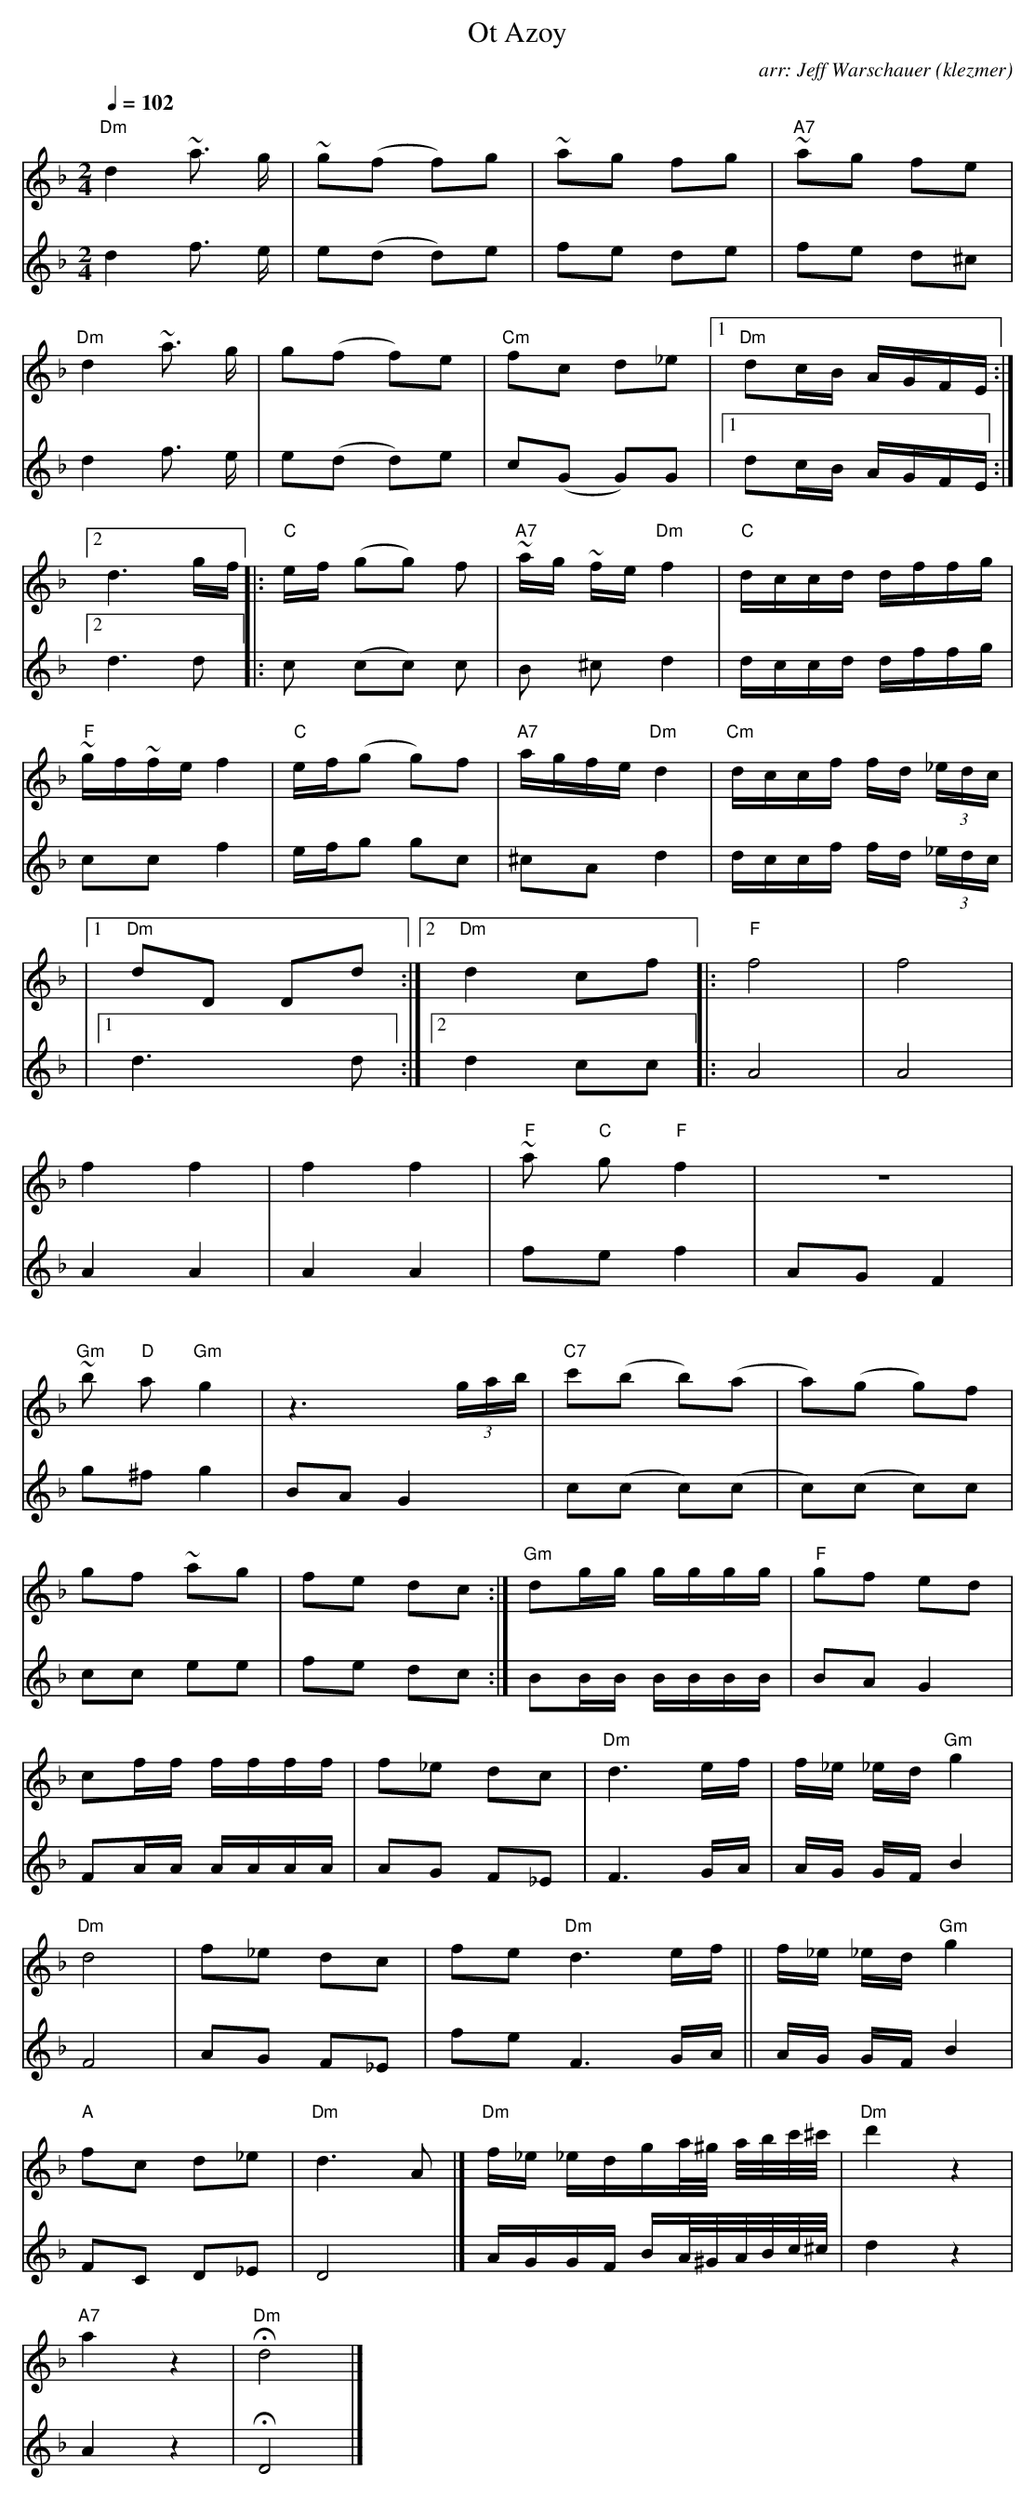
X:1
T:Ot Azoy
O:klezmer
C:arr: Jeff Warschauer
M:2/4
L:1/8
Q:1/4=102
K:Dm
V:1
"Dm" d2 ~a3/2 g/|~g(f f)g |~ag fg |"A7" ~ag fe |
"Dm" d2 ~a3/2 g/|g(f f)e |"Cm" fc d_e |1 "Dm" dc/B/ A/G/F/E/ :|2
d3 g/f/|| |:"C" e/f/ (gg) f|"A7" ~a/g/ ~f/e/"Dm" f2 |"C" d/c/c/d/ d/f/f/g/ |
"F" ~g/f/~f/e/ f2 |"C" e/f/(g g)f |"A7" a/g/f/e/ "Dm" d2 |"Cm" d/c/c/f/ f/d/ (3_e/d/c/ |
|1 "Dm" dD Dd :|2 "Dm" d2 cf ||  |:"F" f4 |f4 |
f2 f2 |f2 f2 |"F" ~a"C" g "F" f2 |z4 |
"Gm" ~b"D" a "Gm" g2 |z3  (3g/a/b/  |"C7" c'(b b)(a |a)(g g)f |
gf ~ag |fe dc  :|"Gm" dg/g/ g/g/g/g/ |"F" gf ed |
cf/f/ f/f/f/f/ |f_e dc |"Dm" d3 e/f/|f/_e/ _e/d/"Gm" g2 |
"Dm" d4 |f_e dc |fine"Dm" d3 e/f/||f/_e/ _e/d/"Gm" g2 |
"A" fc d_e |"Dm" d3 A |] "Dm" f/_e/ _e/d/g/a/4^g/4 a/4b/4c'/4^c'/4|"Dm" d'2 z2 |
"A7" a2 z2 |"Dm" Hd4 |]
V:2          %2e stem
d2 f3/2 e/|e(d d)e |fe de |fe d^c |
d2 f3/2 e/|e(d d)e |c(G G)G |1 dc/B/ A/G/F/E/ :|2
d3 d|| |:c (cc) c|B ^cd2 |d/c/c/d/ d/f/f/g/ |
cc f2 |e/f/g gc |^cA d2 |d/c/c/f/ f/d/ (3_e/d/c/ |
|1 d3 d:|2 d2 cc || |:A4 |A4 |
A2 A2 |A2 A2 |fe f2 |AG F2 |
g^f g2 |BA G2 |c(c c)(c |c)(c c)c |
cc ee |fe dc :|BB/B/ B/B/B/B/ |BA G2 |
FA/A/ A/A/A/A/ |AG F_E |F3 G/A/|A/G/ G/F/B2 |
F4 |AG F_E |fineF3 G/A/||A/G/ G/F/B2 |
FC D_E |D4 |] A/G/G/F/ B/A/4^G/4A/4B/4c/4^c/4 |d2 z2 |
A2 z2 |HD4 |]
